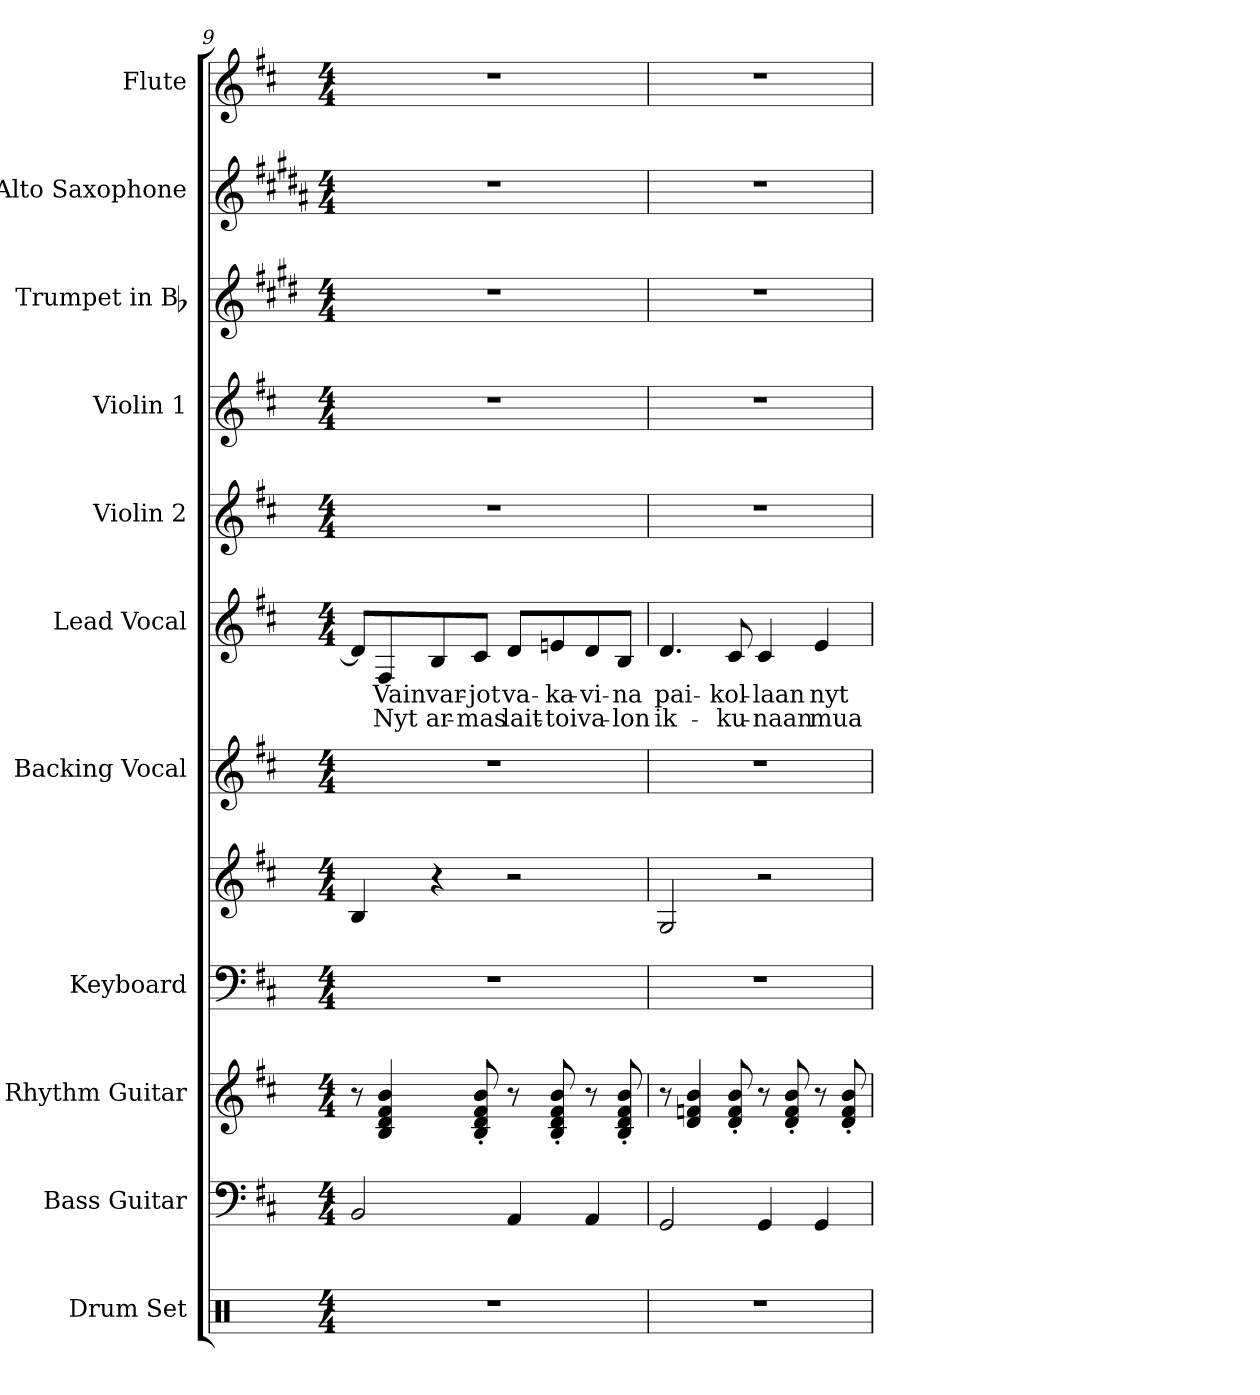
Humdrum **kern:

**kern	**kern	**kern	**kern	**kern	**kern	**kern	**text	**text	**kern	**kern	**kern	**kern	**kern
*part11	*part10	*part9	*part8	*part8	*part7	*part6	*part6	*part6	*part5	*part4	*part3	*part2	*part1
*staff12	*staff11	*staff10	*staff9	*staff8	*staff7	*staff6	*staff6	*staff6	*staff5	*staff4	*staff3	*staff2	*staff1
*I"Drum Set	*I"Bass Guitar	*I"Rhythm Guitar	*I"Keyboard	*	*I"Backing Vocal	*I"Lead Vocal	*	*	*I"Violin 2	*I"Violin 1	*I"Trumpet in Bb	*I"Alto Saxophone	*I"Flute
*I'Dr.	*I'Bass	*I'Rhy.	*I'Kbd.	*	*	*	*	*	*I'Vln. 2	*I'Vln. 1	*I'Tpt.	*I'Alto Sax.	*I'Fl.
*clefX	*clefF4	*clefG2	*clefF4	*clefG2	*clefG2	*clefG2	*	*	*clefG2	*clefG2	*clefG2	*clefG2	*clefG2
*	*ITrd7c12	*ITrd7c12	*	*	*	*	*	*	*	*	*ITrd1c2	*ITrd5c9	*
*k[]	*k[f#c#]	*k[f#c#]	*k[f#c#]	*k[f#c#]	*k[f#c#]	*k[f#c#]	*	*	*k[f#c#]	*k[f#c#]	*k[f#c#]	*k[f#c#]	*k[f#c#]
*C:	*b:	*b:	*b:	*b:	*b:	*b:	*	*	*b:	*b:	*b:	*b:	*b:
*M4/4	*M4/4	*M4/4	*M4/4	*M4/4	*M4/4	*M4/4	*	*	*M4/4	*M4/4	*M4/4	*M4/4	*M4/4
=9	=9	=9	=9	=9	=9	=9	=9	=9	=9	=9	=9	=9	=9
1r	2BBBi/	8r	1r	4Bi/	1r	8di/L]	.	.	1r	1r	1r	1r	1r
!	!	!	!	!	!	!	!LO:LY:b:color=#000000	!LO:LY:b:color=#000000	!	!	!	!	!
.	.	4BBi/ 4Di 4F#i 4Bi	.	.	.	8F#i/	Vain	Nyt	.	.	.	.	.
!	!	!	!	!	!	!	!LO:LY:b:color=#000000	!LO:LY:b:color=#000000	!	!	!	!	!
.	.	.	.	4r	.	8Bi/	var-	ar-	.	.	.	.	.
!	!	!	!	!	!	!	!LO:LY:b:color=#000000	!LO:LY:b:color=#000000	!	!	!	!	!
.	.	8BBi/' 8Di' 8F#i' 8Bi'	.	.	.	8c#i/J	-jot	-mas	.	.	.	.	.
!	!	!	!	!	!	!	!LO:LY:b:color=#000000	!LO:LY:b:color=#000000	!	!	!	!	!
.	4AAAi/	8r	.	2r	.	8di/L	va-	lait-	.	.	.	.	.
!	!	!	!	!	!	!	!LO:LY:b:color=#000000	!LO:LY:b:color=#000000	!	!	!	!	!
.	.	8BBi/' 8Di' 8F#i' 8Bi'	.	.	.	8eni/	-ka-	-toi	.	.	.	.	.
!	!	!	!	!	!	!	!LO:LY:b:color=#000000	!LO:LY:b:color=#000000	!	!	!	!	!
.	4AAAi/	8r	.	.	.	8di/	-vi-	va-	.	.	.	.	.
!	!	!	!	!	!	!	!LO:LY:b:color=#000000	!LO:LY:b:color=#000000	!	!	!	!	!
.	.	8BBi/' 8Di' 8F#i' 8Bi'	.	.	.	8Bi/J	-na	-lon	.	.	.	.	.
!!LO:PB:g=z
=10	=10	=10	=10	=10	=10	=10	=10	=10	=10	=10	=10	=10	=10
!	!	!	!	!	!	!	!LO:LY:b:color=#000000	!LO:LY:b:color=#000000	!	!	!	!	!
1r	2GGGi/	8r	1r	2Gi/	1r	4.di/	pai-	ik-	1r	1r	1r	1r	1r
.	.	4Di/ 4Fni 4Bi	.	.	.	.	.	.	.	.	.	.	.
!	!	!	!	!	!	!	!LO:LY:b:color=#000000	!LO:LY:b:color=#000000	!	!	!	!	!
.	.	8Di/' 8Fi' 8Bi'	.	.	.	8c#i/	-kol-	-ku-	.	.	.	.	.
!	!	!	!	!	!	!	!LO:LY:b:color=#000000	!LO:LY:b:color=#000000	!	!	!	!	!
.	4GGGi/	8r	.	2r	.	4c#i/	-laan	-naan	.	.	.	.	.
.	.	8Di/' 8Fi' 8Bi'	.	.	.	.	.	.	.	.	.	.	.
!	!	!	!	!	!	!	!LO:LY:b:color=#000000	!LO:LY:b:color=#000000	!	!	!	!	!
.	4GGGi/	8r	.	.	.	4ei/	nyt	mua	.	.	.	.	.
.	.	8Di/' 8Fi' 8Bi'	.	.	.	.	.	.	.	.	.	.	.
=	=	=	=	=	=	=	=	=	=	=	=	=	=
*-	*-	*-	*-	*-	*-	*-	*-	*-	*-	*-	*-	*-	*-
